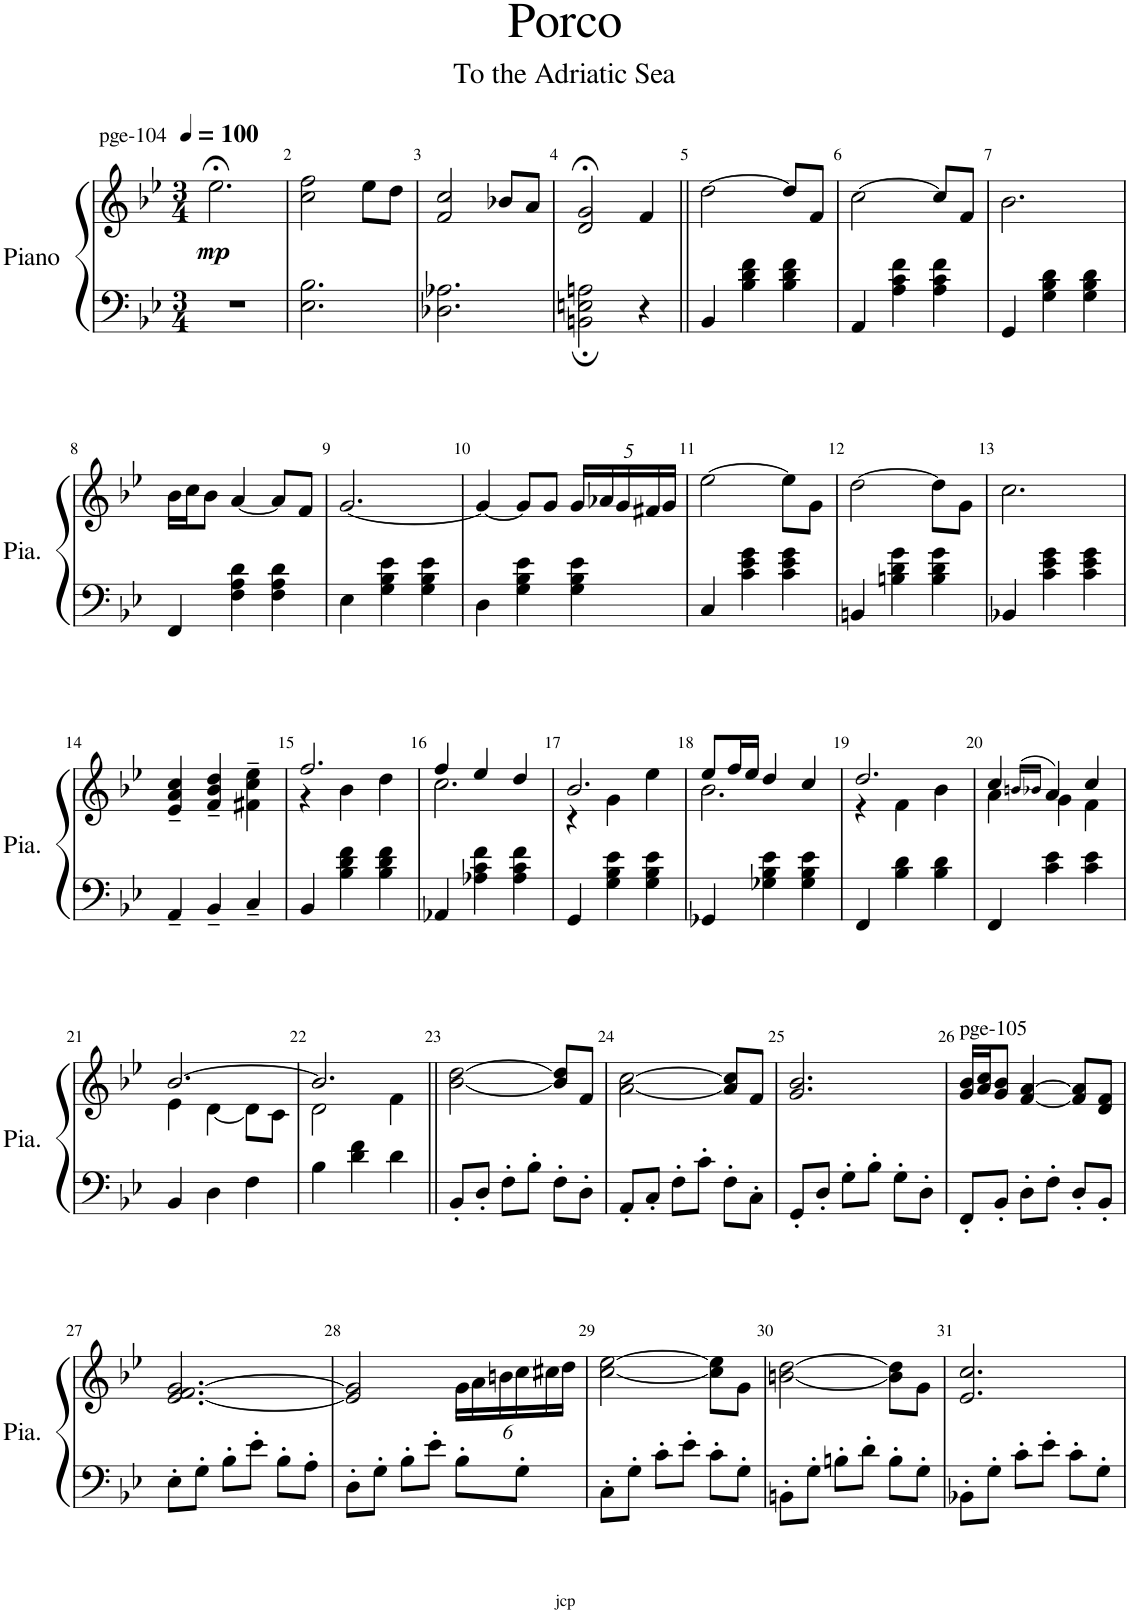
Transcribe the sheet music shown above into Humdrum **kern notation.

**kern	**kern	**dynam
*part1	*part1	*part1
*staff2	*staff1	*staff1/2
*I"Piano	*	*
*I'Pia.	*	*
*clefF4	*clefG2	*
*k[b-e-]	*k[b-e-]	*
*M3/4	*M3/4	*
*MM100	*MM100	*
=1	=1	=1
!	!LO:TX:a:t=pge-104	!
!	!	!LO:DY:b
2.r	2.ee-;<\	mp
=2	=2	=2
2.E-\ 2.B-\	2cc\ 2ff\	.
.	8ee-\L	.
.	8dd\J	.
=3	=3	=3
2.D-X\ 2.A-X\	2f/ 2cc/	.
.	8b-X/L	.
.	8a/J	.
=4	=4	=4
2BBn\; 2En\; 2An\;	2d/;< 2g/;<	.
4r	4f/	.
=5||	=5||	=5||
4BB-/	[2dd\	.
4B-\ 4d\ 4f\	.	.
4B-\ 4d\ 4f\	8dd/L]	.
.	8f/J	.
=6	=6	=6
4AA/	[2cc\	.
4A\ 4c\ 4f\	.	.
4A\ 4c\ 4f\	8cc/L]	.
.	8f/J	.
=7	=7	=7
4GG/	2.b-\	.
4G\ 4B-\ 4d\	.	.
4G\ 4B-\ 4d\	.	.
!!LO:LB:g=z
=8	=8	=8
4FF/	16b-\LL	.
.	16cc\J	.
.	8b-\J	.
4F\ 4A\ 4d\	[4a/	.
4F\ 4A\ 4d\	8a/L]	.
.	8f/J	.
=9	=9	=9
4E-\	[2.g/	.
4G\ 4B-\ 4e-\	.	.
4G\ 4B-\ 4e-\	.	.
=10	=10	=10
4D\	4g/_	.
4G\ 4B-\ 4e-\	8g/L]	.
.	8g/J	.
*	*Xbrackettup	*
4G\ 4B-\ 4e-\	20g/LL	.
.	20a-X/	.
.	20g/	.
.	20f#X/	.
.	20g/JJ	.
=11	=11	=11
4C/	[2ee-\	.
4c\ 4e-\ 4g\	.	.
4c\ 4e-\ 4g\	8ee-\L]	.
.	8g\J	.
=12	=12	=12
4BBn/	[2dd\	.
4Bn\ 4d\ 4g\	.	.
4B\ 4d\ 4g\	8dd\L]	.
.	8g\J	.
=13	=13	=13
4BB-X/	2.cc\	.
4c\ 4e-\ 4g\	.	.
4c\ 4e-\ 4g\	.	.
!!LO:LB:g=z
=14	=14	=14
4AA~/	4e-/~ 4a/~ 4cc/~	.
4BB-~/	4f/~ 4b-/~ 4dd/~	.
4C~/	4f#X\~ 4cc\~ 4ee-\~	.
=15	=15	=15
*	*^	*
4BB-/	2.ff/	4r	.
4B-\ 4d\ 4f\	.	4b-\	.
4B-\ 4d\ 4f\	.	4dd\	.
=16	=16	=16	=16
4AA-X/	4ff/	2.cc\	.
4A-X\ 4c\ 4f\	4ee-/	.	.
4A-\ 4c\ 4f\	4dd/	.	.
=17	=17	=17	=17
4GG/	2.b-/	4r	.
4G\ 4B-\ 4e-\	.	4g\	.
4G\ 4B-\ 4e-\	.	4ee-\	.
=18	=18	=18	=18
4GG-X/	8ee-/L	2.b-\	.
.	16ff/L	.	.
.	16ee-/JJ	.	.
4G-X\ 4B-\ 4e-\	4dd/	.	.
4G-\ 4B-\ 4e-\	4cc/	.	.
=19	=19	=19	=19
4FF/	2.dd/	4r	.
4B-\ 4d\	.	4f\	.
4B-\ 4d\	.	4b-\	.
=20	=20	=20	=20
4FF/	4cc/	4a\	.
.	(16qbn/LL	.	.
.	16qb-X/JJ	.	.
4c\ 4e-\	4a/)	4g\	.
4c\ 4e-\	4cc/	4f\	.
!!LO:LB:g=z	!!
=21	=21	=21	=21
4BB-/	[2.b-/	4e-\	.
4D\	.	[4d\	.
4F\	.	8d\L]	.
.	.	8c\J	.
=22	=22	=22	=22
4B-\	2.b-/]	2d\	.
4d\ 4f\	.	.	.
4d\	.	4f\	.
*	*v	*v	*
=23||	=23||	=23||
8BB-'/L	[2b-\ [2dd\	.
8D'/J	.	.
8F'\L	.	.
8B-'\J	.	.
8F'\L	8b-/] 8dd/]L	.
8D'\J	8f/J	.
=24	=24	=24
8AA'/L	[2a\ [2cc\	.
8C'/J	.	.
8F'\L	.	.
8c'\J	.	.
8F'\L	8a/] 8cc/]L	.
8C'\J	8f/J	.
=25	=25	=25
8GG'/L	2.g/ 2.b-/	.
8D'/J	.	.
8G'\L	.	.
8B-'\J	.	.
8G'\L	.	.
8D'\J	.	.
=26	=26	=26
!	!LO:TX:a:t=pge-105	!
8FF'/L	16g/ 16b-/LL	.
.	16a/ 16cc/J	.
8BB-'/J	8g/ 8b-/J	.
8D'\L	[4f/ [4a/	.
8F'\J	.	.
8D'/L	8f/] 8a/]L	.
8BB-'/J	8d/ 8f/J	.
!!LO:LB:g=z
=27	=27	=27
8E-'\L	[2.e-/ 2.f/ [2.g/	.
8G'\J	.	.
8B-'\L	.	.
8e-'\J	.	.
8B-'\L	.	.
8A'\J	.	.
=28	=28	=28
8D'\L	2e-/] 2g/]	.
8G'\J	.	.
8B-'\L	.	.
8e-'\J	.	.
8B-'\L	24g\LL	.
.	24a\	.
.	24bn\	.
8G'\J	24cc\	.
.	24cc#X\	.
.	24dd\JJ	.
=29	=29	=29
8C'\L	[2cc\ [2ee-\	.
8G'\J	.	.
8c'\L	.	.
8e-'\J	.	.
8c'\L	8cc\] 8ee-\]L	.
8G'\J	8g\J	.
=30	=30	=30
8BBn'\L	[2bn\ [2dd\	.
8G'\J	.	.
8Bn'\L	.	.
8d'\J	.	.
8B'\L	8b\] 8dd\]L	.
8G'\J	8g\J	.
=31	=31	=31
8BB-X'\L	2.e-/ 2.cc/	.
8G'\J	.	.
8c'\L	.	.
8e-'\J	.	.
8c'\L	.	.
8G'\J	.	.
=	=	=
*-	*-	*-
